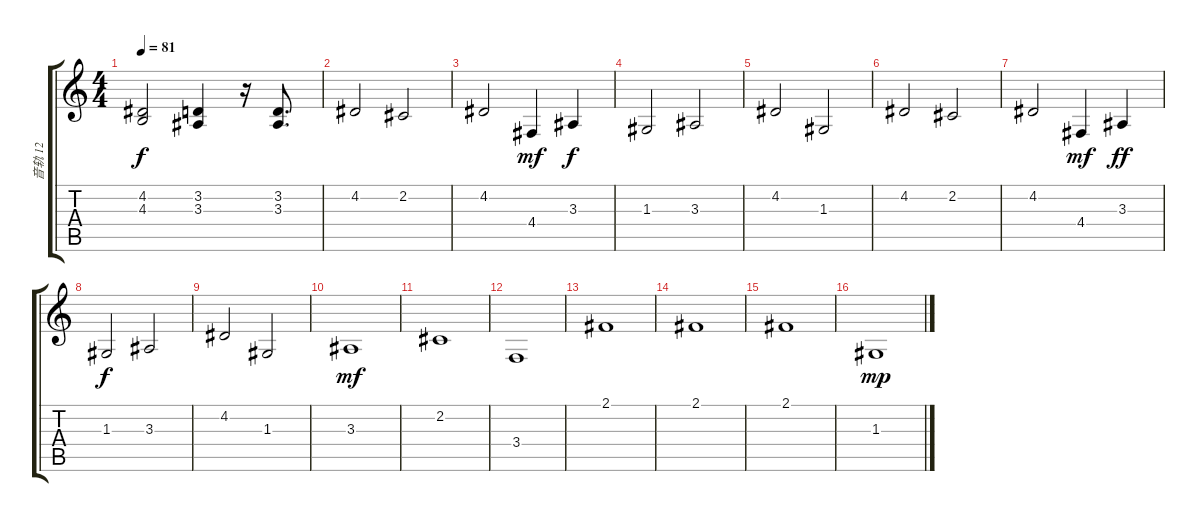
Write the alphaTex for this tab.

\track ("音轨 12" "音轨 12") {instrument stringensemble1}
\staff {score tabs}
\tuning (E4 B3 G3 D3 A2 E2) {hide}
\ts (4 4)
\tempo 81
\clef g2
\ks c
(4.2 4.3).2{dy f} (3.2 3.3).4 r.16 (3.2 3.3).8{d} |
4.2.2 2.2.2 |
4.2.2 4.4.4{dy mf} 3.3.4{dy f} |
1.3.2 3.3.2 |
4.2.2 1.3.2 |
4.2.2 2.2.2 |
4.2.2 4.4.4{dy mf} 3.3.4{dy ff} |
1.3.2{dy f} 3.3.2 |
4.2.2 1.3.2 |
3.3.1{dy mf} |
2.2.1 |
3.4.1 |
2.1.1 |
2.1.1 |
2.1.1 |
1.3.1{dy mp}
